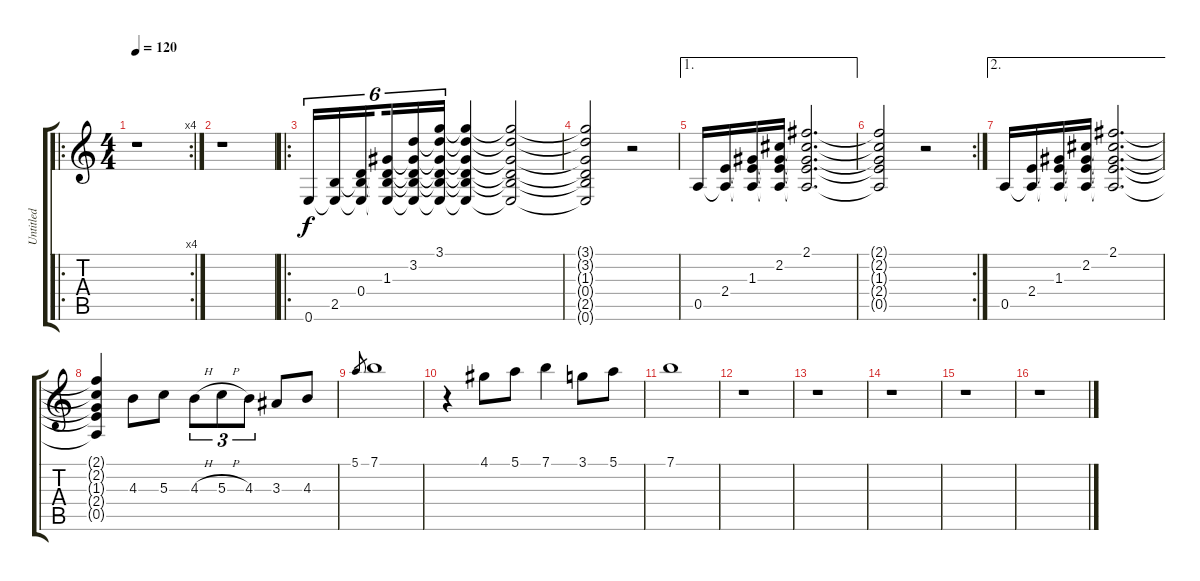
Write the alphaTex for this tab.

\track ("Untitled" "Untitled") {instrument acousticguitarnylon}
\staff {score tabs}
\tuning (E4 B3 G3 D3 A2 E2) {hide}
\ro
\rc 4
\ts (4 4)
\tempo 120
\clef g2
\ks c
r.1{dy f instrument acousticguitarnylon} |
r.1 |
\ro
0.6.16{tu (6 4)} (2.5 0.6{t}).16{tu (6 4)} (0.4 2.5{t} 0.6{t}).16{tu (6 4) beam splitsecondary} (1.3 0.4{t} 2.5{t} 0.6{t}).16{tu (6 4)} (3.2 1.3{t} 0.4{t} 2.5{t} 0.6{t}).16{tu (6 4)} (3.1 3.2{t} 1.3{t} 0.4{t} 2.5{t} 0.6{t}).16{tu (6 4)} (3.1{t} 3.2{t} 1.3{t} 0.4{t} 2.5{t} 0.6{t}).4 (3.1{t} 3.2{t} 1.3{t} 0.4{t} 2.5{t} 0.6{t}).2 |
(3.1{t} 3.2{t} 1.3{t} 0.4{t} 2.5{t} 0.6{t}).2 r.2 |
\ae 1
0.5.16 (2.4 0.5{t}).16 (1.3 2.4{t} 0.5{t}).16 (2.2 1.3{t} 2.4{t} 0.5{t}).16 (2.1 2.2{t} 1.3{t} 2.4{t} 0.5{t}).2{d} |
\rc 2
(2.1{t} 2.2{t} 1.3{t} 2.4{t} 0.5{t}).2 r.2 |
\ae 2
0.5.16 (2.4 0.5{t}).16 (1.3 2.4{t} 0.5{t}).16 (2.2 1.3{t} 2.4{t} 0.5{t}).16 (2.1 2.2{t} 1.3{t} 2.4{t} 0.5{t}).2{d} |
(2.1{t} 2.2{t} 1.3{t} 2.4{t} 0.5{t}).4 4.3.8 5.3.8 4.3{h}.8{tu (3 2)} 5.3{h}.8{tu (3 2)} 4.3.8{tu (3 2)} 3.3.8 4.3.8 |
5.1.8{gr} 7.1.1 |
r.4 4.1.8 5.1.8 7.1.4 3.1.8 5.1.8 |
7.1.1 |
r.1 |
r.1 |
r.1 |
r.1 |
r.1
